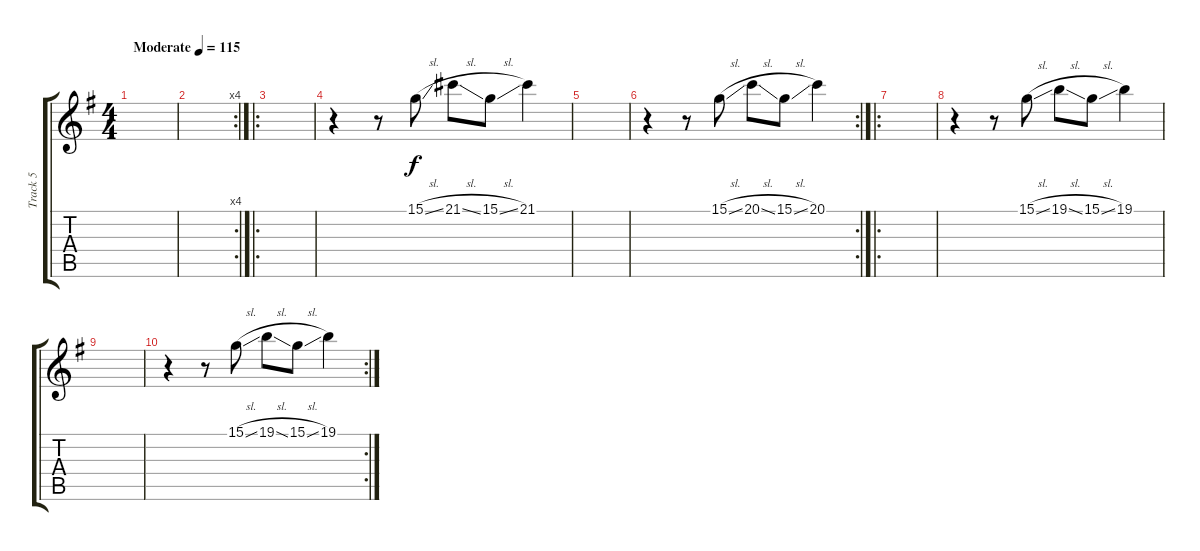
\track ("Track 5" "Track 5") {instrument stringensemble1}
\staff {score tabs}
\tuning (E4 B3 G3 D3 A2 E2) {hide}
\ts (4 4)
\tempo (115 "Moderate")
\clef g2
\ks g
|
\rc 4
|
\ro
|
r.4 r.8 15.1{sl}.8 21.1{sl}.8 15.1{sl}.8 21.1.4 |
|
\rc 2
r.4 r.8 15.1{sl}.8 20.1{sl}.8 15.1{sl}.8 20.1.4 |
\ro
|
r.4 r.8 15.1{sl}.8 19.1{sl}.8 15.1{sl}.8 19.1.4 |
|
\rc 2
r.4 r.8 15.1{sl}.8 19.1{sl}.8 15.1{sl}.8 19.1.4
